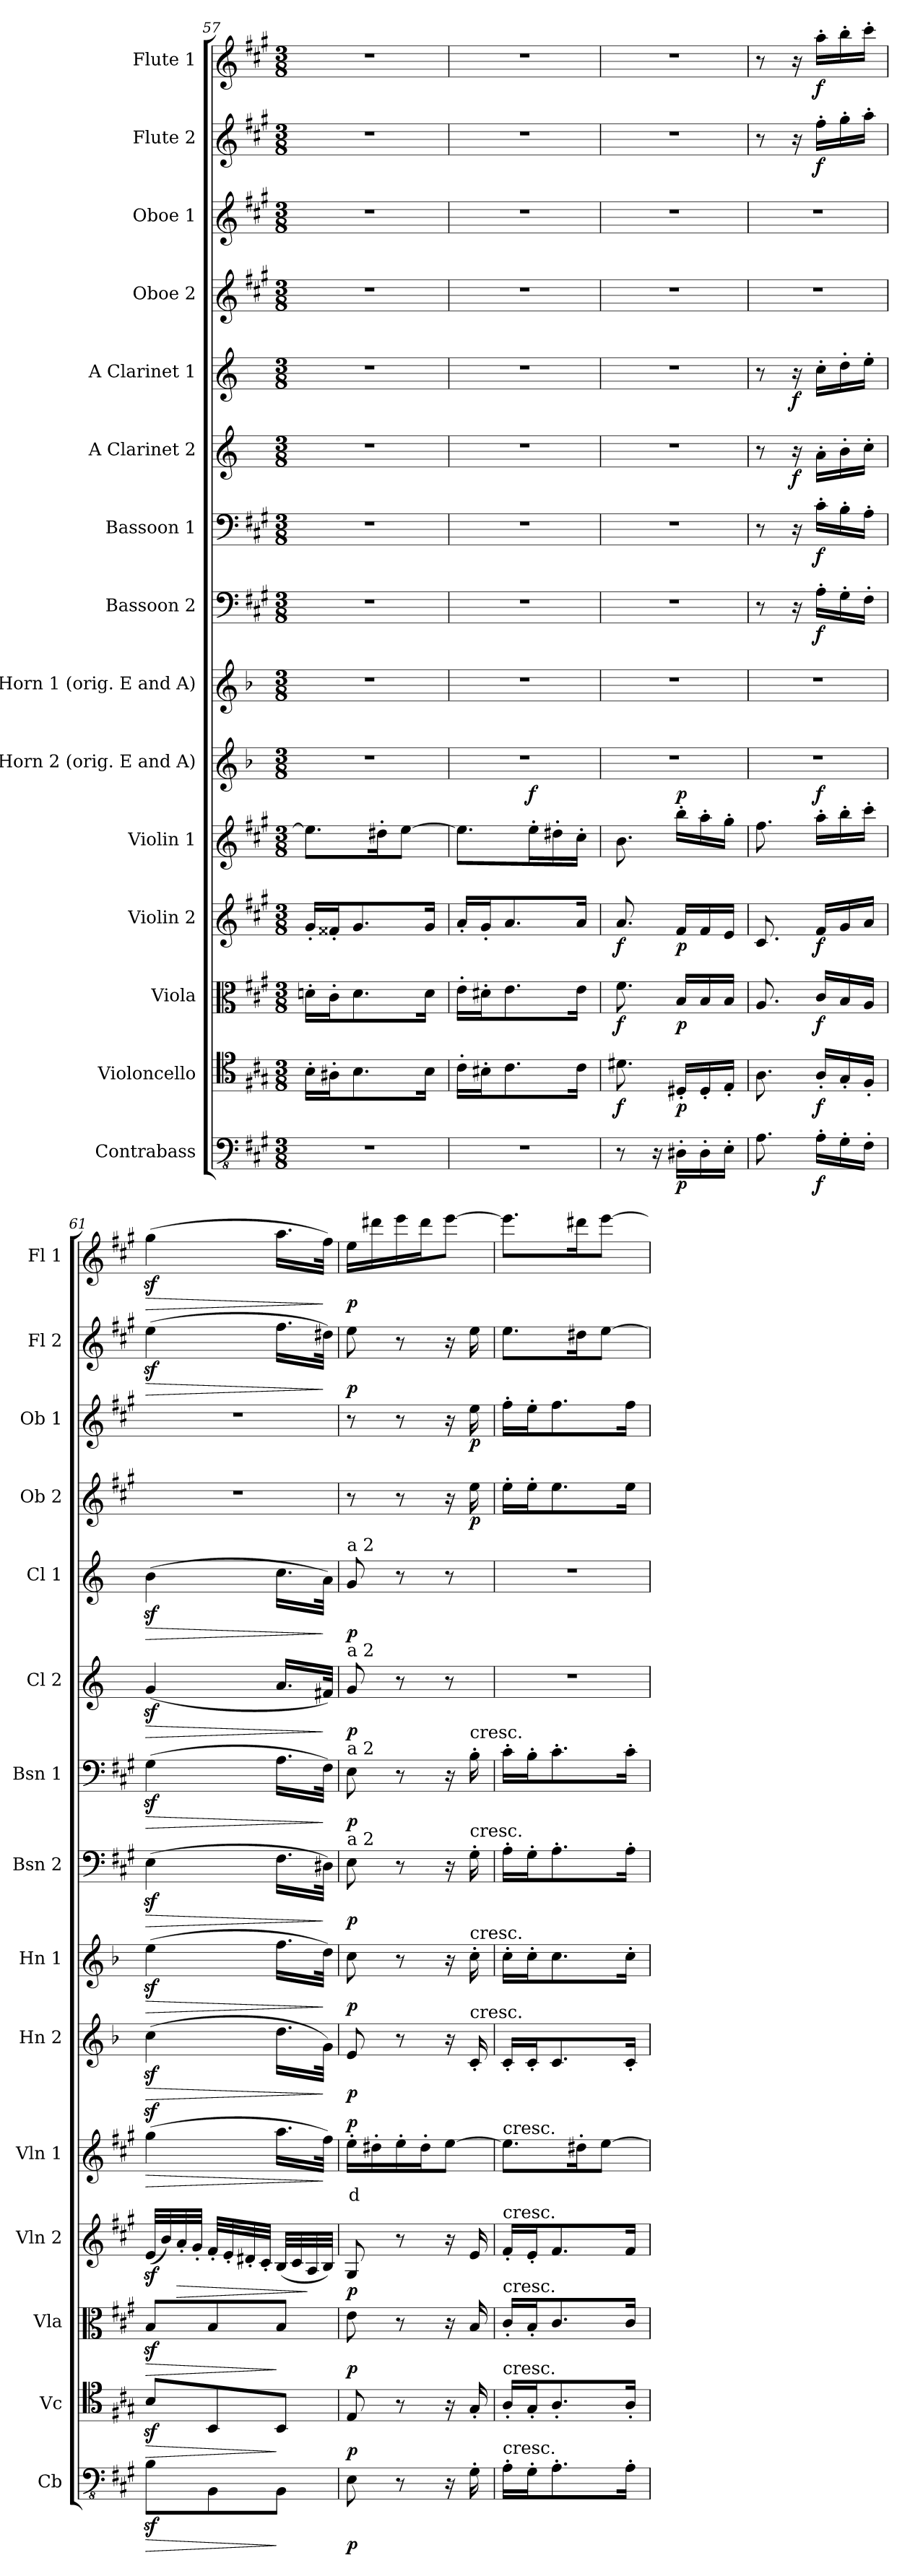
**kern	**dynam	**kern	**dynam	**kern	**dynam	**kern	**dynam	**kern	**text	**dynam	**kern	**dynam	**kern	**dynam	**kern	**dynam	**kern	**dynam	**kern	**dynam	**kern	**dynam	**kern	**dynam	**kern	**dynam	**kern	**dynam	**kern	**dynam
*part15	*part15	*part14	*part14	*part13	*part13	*part12	*part12	*part11	*part11	*part11	*part10	*part10	*part9	*part9	*part8	*part8	*part7	*part7	*part6	*part6	*part5	*part5	*part4	*part4	*part3	*part3	*part2	*part2	*part1	*part1
*staff15	*staff15	*staff14	*staff14	*staff13	*staff13	*staff12	*staff12	*staff11	*staff11	*staff11	*staff10	*staff10	*staff9	*staff9	*staff8	*staff8	*staff7	*staff7	*staff6	*staff6	*staff5	*staff5	*staff4	*staff4	*staff3	*staff3	*staff2	*staff2	*staff1	*staff1
*I"Contrabass	*	*I"Violoncello	*	*I"Viola	*	*I"Violin 2	*	*I"Violin 1	*	*	*I"E Horn 2 (orig. E and A)	*	*I"E Horn 1 (orig. E and A)	*	*I"Bassoon 2	*	*I"Bassoon 1	*	*I"A Clarinet 2	*	*I"A Clarinet 1	*	*I"Oboe 2	*	*I"Oboe 1	*	*I"Flute 2	*	*I"Flute 1	*
*I'Cb	*	*I'Vc	*	*I'Vla	*	*I'Vln 2	*	*I'Vln 1	*	*	*I'Hn 2	*	*I'Hn 1	*	*I'Bsn 2	*	*I'Bsn 1	*	*I'Cl 2	*	*I'Cl 1	*	*I'Ob 2	*	*I'Ob 1	*	*I'Fl 2	*	*I'Fl 1	*
*clefFv4	*	*clefC4	*	*clefC3	*	*clefG2	*	*clefG2	*	*	*clefG2	*	*clefG2	*	*clefF4	*	*clefF4	*	*clefG2	*	*clefG2	*	*clefG2	*	*clefG2	*	*clefG2	*	*clefG2	*
*	*	*	*	*	*	*	*	*	*	*	*ITrd5c8	*	*ITrd5c8	*	*	*	*	*	*ITrd2c3	*	*ITrd2c3	*	*	*	*	*	*	*	*	*
*k[f#c#g#]	*	*k[f#c#g#]	*	*k[f#c#g#]	*	*k[f#c#g#]	*	*k[f#c#g#]	*	*	*k[f#c#g#]	*	*k[f#c#g#]	*	*k[f#c#g#]	*	*k[f#c#g#]	*	*k[f#c#g#]	*	*k[f#c#g#]	*	*k[f#c#g#]	*	*k[f#c#g#]	*	*k[f#c#g#]	*	*k[f#c#g#]	*
*M3/8	*	*M3/8	*	*M3/8	*	*M3/8	*	*M3/8	*	*	*M3/8	*	*M3/8	*	*M3/8	*	*M3/8	*	*M3/8	*	*M3/8	*	*M3/8	*	*M3/8	*	*M3/8	*	*M3/8	*
=57	=57	=57	=57	=57	=57	=57	=57	=57	=57	=57	=57	=57	=57	=57	=57	=57	=57	=57	=57	=57	=57	=57	=57	=57	=57	=57	=57	=57	=57	=57
4.r	.	16B'\LL	.	16dn'\LL	.	16g#'/LL	.	8.ee\L]	.	.	4.r	.	4.r	.	4.r	.	4.r	.	4.r	.	4.r	.	4.r	.	4.r	.	4.r	.	4.r	.
.	.	16A#X'\J	.	16c#'\J	.	16f##X'/J	.	.	.	.	.	.	.	.	.	.	.	.	.	.	.	.	.	.	.	.	.	.	.	.
.	.	8.B\	.	8.d\	.	8.g#/	.	.	.	.	.	.	.	.	.	.	.	.	.	.	.	.	.	.	.	.	.	.	.	.
.	.	.	.	.	.	.	.	16dd#X'\K	.	.	.	.	.	.	.	.	.	.	.	.	.	.	.	.	.	.	.	.	.	.
.	.	.	.	.	.	.	.	[8ee\J	.	.	.	.	.	.	.	.	.	.	.	.	.	.	.	.	.	.	.	.	.	.
.	.	16B\Jk	.	16d\Jk	.	16g#/Jk	.	.	.	.	.	.	.	.	.	.	.	.	.	.	.	.	.	.	.	.	.	.	.	.
=58	=58	=58	=58	=58	=58	=58	=58	=58	=58	=58	=58	=58	=58	=58	=58	=58	=58	=58	=58	=58	=58	=58	=58	=58	=58	=58	=58	=58	=58	=58
4.r	.	16c#'\LL	.	16e'\LL	.	16a'/LL	.	8.ee\L]	.	.	4.r	.	4.r	.	4.r	.	4.r	.	4.r	.	4.r	.	4.r	.	4.r	.	4.r	.	4.r	.
.	.	16B#X'\J	.	16d#X'\J	.	16g#'/J	.	.	.	.	.	.	.	.	.	.	.	.	.	.	.	.	.	.	.	.	.	.	.	.
.	.	8.c#\	.	8.e\	.	8.a/	.	.	.	.	.	.	.	.	.	.	.	.	.	.	.	.	.	.	.	.	.	.	.	.
!	!	!	!	!	!	!	!	!	!	!LO:DY:b	!	!	!	!	!	!	!	!	!	!	!	!	!	!	!	!	!	!	!	!
.	.	.	.	.	.	.	.	16ee'\L	.	f	.	.	.	.	.	.	.	.	.	.	.	.	.	.	.	.	.	.	.	.
.	.	.	.	.	.	.	.	16dd#X'\	.	.	.	.	.	.	.	.	.	.	.	.	.	.	.	.	.	.	.	.	.	.
.	.	16c#\Jk	.	16e\Jk	.	16a/Jk	.	16cc#'\JJ	.	.	.	.	.	.	.	.	.	.	.	.	.	.	.	.	.	.	.	.	.	.
=59	=59	=59	=59	=59	=59	=59	=59	=59	=59	=59	=59	=59	=59	=59	=59	=59	=59	=59	=59	=59	=59	=59	=59	=59	=59	=59	=59	=59	=59	=59
!	!	!	!LO:DY:b	!	!LO:DY:b	!	!LO:DY:b	!	!	!	!	!	!	!	!	!	!	!	!	!	!	!	!	!	!	!	!	!	!	!
8r	.	8.d#X\	f	8.f#\	f	8.a/	f	8.b\	.	.	4.r	.	4.r	.	4.r	.	4.r	.	4.r	.	4.r	.	4.r	.	4.r	.	4.r	.	4.r	.
16r	.	.	.	.	.	.	.	.	.	.	.	.	.	.	.	.	.	.	.	.	.	.	.	.	.	.	.	.	.	.
!	!LO:DY:b	!	!LO:DY:b	!	!LO:DY:b	!	!LO:DY:b	!	!	!LO:DY:b	!	!	!	!	!	!	!	!	!	!	!	!	!	!	!	!	!	!	!	!
16DD#X'\LL	p	16D#X'/LL	p	16B/LL	p	16f#/LL	p	16bb'\LL	.	p	.	.	.	.	.	.	.	.	.	.	.	.	.	.	.	.	.	.	.	.
16DD#'\	.	16D#'/	.	16B/	.	16f#/	.	16aa'\	.	.	.	.	.	.	.	.	.	.	.	.	.	.	.	.	.	.	.	.	.	.
16EE'\JJ	.	16E'/JJ	.	16B/JJ	.	16e/JJ	.	16gg#'\JJ	.	.	.	.	.	.	.	.	.	.	.	.	.	.	.	.	.	.	.	.	.	.
=60	=60	=60	=60	=60	=60	=60	=60	=60	=60	=60	=60	=60	=60	=60	=60	=60	=60	=60	=60	=60	=60	=60	=60	=60	=60	=60	=60	=60	=60	=60
8.AA\	.	8.A\	.	8.A/	.	8.c#/	.	8.ff#\	.	.	4.r	.	4.r	.	8r	.	8r	.	8r	.	8r	.	4.r	.	4.r	.	8r	.	8r	.
!	!	!	!	!	!	!	!	!	!	!	!	!	!	!	!	!	!	!	!	!LO:DY:b	!	!LO:DY:b	!	!	!	!	!	!	!	!
.	.	.	.	.	.	.	.	.	.	.	.	.	.	.	16r	.	16r	.	16r	f	16r	f	.	.	.	.	16r	.	16r	.
!	!LO:DY:b	!	!LO:DY:b	!	!LO:DY:b	!	!LO:DY:b	!	!	!LO:DY:b	!	!	!	!	!	!LO:DY:b	!	!LO:DY:b	!	!	!	!	!	!	!	!	!	!LO:DY:b	!	!LO:DY:b
16AA'\LL	f	16A'/LL	f	16c#/LL	f	16f#/LL	f	16aa'\LL	.	f	.	.	.	.	16A'\LL	f	16c#'\LL	f	16f#'\LL	.	16a'\LL	.	.	.	.	.	16ff#'\LL	f	16aa'\LL	f
16GG#'\	.	16G#'/	.	16B/	.	16g#/	.	16bb'\	.	.	.	.	.	.	16G#'\	.	16B'\	.	16g#'\	.	16b'\	.	.	.	.	.	16gg#'\	.	16bb'\	.
16FF#'\JJ	.	16F#'/JJ	.	16A/JJ	.	16a/JJ	.	16ccc#'\JJ	.	.	.	.	.	.	16F#'\JJ	.	16A'\JJ	.	16a'\JJ	.	16cc#'\JJ	.	.	.	.	.	16aa'\JJ	.	16ccc#'\JJ	.
=61	=61	=61	=61	=61	=61	=61	=61	=61	=61	=61	=61	=61	=61	=61	=61	=61	=61	=61	=61	=61	=61	=61	=61	=61	=61	=61	=61	=61	=61	=61
!	!LO:HP:b	!	!LO:HP:b	!	!LO:HP:b	!	!	!	!	!LO:HP:b	!	!LO:HP:b	!	!LO:HP:b	!	!LO:HP:b	!	!LO:HP:b	!	!LO:HP:b	!	!LO:HP:b	!	!	!	!	!	!LO:HP:b	!	!LO:HP:b
8BBz<\L	>	8Bz</L	>	8Bz</L	>	(32ez</LLL	.	(4gg#z<\	.	>	(4ez<\	>	(4g#z<\	>	(4Ez<\	>	(4G#z<\	>	(4ez</	>	(4g#z<\	>	4.r	.	4.r	.	(4eez<\	>	(4gg#z<\	>
.	.	.	.	.	.	32b/)	.	.	.	.	.	.	.	.	.	.	.	.	.	.	.	.	.	.	.	.	.	.	.	.
!	!	!	!	!	!	!	!LO:HP:b	!	!	!	!	!	!	!	!	!	!	!	!	!	!	!	!	!	!	!	!	!	!	!
.	.	.	.	.	.	32a'/	>	.	.	.	.	.	.	.	.	.	.	.	.	.	.	.	.	.	.	.	.	.	.	.
.	.	.	.	.	.	32g#'/JJJ	.	.	.	.	.	.	.	.	.	.	.	.	.	.	.	.	.	.	.	.	.	.	.	.
8BBB\	.	8BB/	.	8B/	.	32f#'/LLL	.	.	.	.	.	.	.	.	.	.	.	.	.	.	.	.	.	.	.	.	.	.	.	.
.	.	.	.	.	.	32e'/	.	.	.	.	.	.	.	.	.	.	.	.	.	.	.	.	.	.	.	.	.	.	.	.
.	.	.	.	.	.	32d#X'/	.	.	.	.	.	.	.	.	.	.	.	.	.	.	.	.	.	.	.	.	.	.	.	.
.	.	.	.	.	.	32c#'/JJJ	.	.	.	.	.	.	.	.	.	.	.	.	.	.	.	.	.	.	.	.	.	.	.	.
8BBB\J	]	8BB/J	]	8B/J	]	(32B/LLL	.	16.aa\LL	.	.	16.f#\LL	.	16.a\LL	.	16.F#\LL	.	16.A\LL	.	16.f#/LL	.	16.a\LL	.	.	.	.	.	16.ff#\LL	.	16.aa\LL	.
.	.	.	.	.	.	32c#/	.	.	.	.	.	.	.	.	.	.	.	.	.	.	.	.	.	.	.	.	.	.	.	.
.	.	.	.	.	.	32A/	]	.	.	.	.	.	.	.	.	.	.	.	.	.	.	.	.	.	.	.	.	.	.	.
.	.	.	.	.	.	32B/JJJ)	.	32ff#\JJk)	.	]	32B\JJk)	]	32f#\JJk)	]	32D#X\JJk)	]	32F#\JJk)	]	32d#X/JJk)	]	32f#\JJk)	]	.	.	.	.	32dd#X\JJk)	]	32ff#\JJk)	]
=62	=62	=62	=62	=62	=62	=62	=62	=62	=62	=62	=62	=62	=62	=62	=62	=62	=62	=62	=62	=62	=62	=62	=62	=62	=62	=62	=62	=62	=62	=62
!	!	!	!	!	!	!	!	!	!	!	!	!	!	!	!	!	!	!	!	!	!LO:TX:a:t=a 2	!	!	!	!	!	!	!	!	!
!	!	!	!	!	!	!	!	!	!	!	!	!	!	!	!	!	!	!	!LO:TX:a:t=a 2	!	!	!	!	!	!	!	!	!	!	!
!	!	!	!	!	!	!	!	!	!	!	!	!	!	!	!	!	!LO:TX:a:t=a 2	!	!	!	!	!	!	!	!	!	!	!	!	!
!	!	!	!	!	!	!	!	!	!	!	!	!	!	!	!LO:TX:a:t=a 2	!	!	!	!	!	!	!	!	!	!	!	!	!	!	!
!	!LO:DY:b	!	!LO:DY:b	!	!LO:DY:b	!	!LO:DY:b	!	!LO:LY:b:color=#FF0000	!LO:DY:b	!	!LO:DY:b	!	!LO:DY:b	!	!LO:DY:b	!	!LO:DY:b	!	!LO:DY:b	!	!LO:DY:b	!	!	!	!	!	!LO:DY:b	!	!LO:DY:b
8EE\	p	8E/	p	8e\	p	8G#/	p	16ee'\LL	d	p	8G#/	p	8e\	p	8E\	p	8E\	p	8e/	p	8e/	p	8r	.	8r	.	8ee\	p	16ee\LL	p
.	.	.	.	.	.	.	.	16dd#X'\	.	.	.	.	.	.	.	.	.	.	.	.	.	.	.	.	.	.	.	.	16ddd#X\	.
8r	.	8r	.	8r	.	8r	.	16ee'\	.	.	8r	.	8r	.	8r	.	8r	.	8r	.	8r	.	8r	.	8r	.	8r	.	16eee\	.
.	.	.	.	.	.	.	.	16dd#'\J	.	.	.	.	.	.	.	.	.	.	.	.	.	.	.	.	.	.	.	.	16ddd#\J	.
16r	.	16r	.	16r	.	16r	.	[8ee\J	.	.	16r	.	16r	.	16r	.	16r	.	8r	.	8r	.	16r	.	16r	.	16r	.	[8eee\J	.
!	!	!	!	!	!	!	!	!	!	!	!	!	!	!	!	!	!LO:TX:a:t=cresc.	!	!	!	!	!	!	!	!	!	!	!	!	!
!	!	!	!	!	!	!	!	!	!	!	!	!	!	!	!LO:TX:a:t=cresc.	!	!	!	!	!	!	!	!	!	!	!	!	!	!	!
!	!	!	!	!	!	!	!	!	!	!	!	!	!LO:TX:a:t=cresc.	!	!	!	!	!	!	!	!	!	!	!	!	!	!	!	!	!
!	!	!	!	!	!	!	!	!	!	!	!LO:TX:a:t=cresc.	!	!	!	!	!	!	!	!	!	!	!	!	!	!	!	!	!	!	!
!	!	!	!	!	!	!	!	!	!	!	!	!	!	!	!	!	!	!	!	!	!	!	!	!LO:DY:b	!	!LO:DY:b	!	!	!	!
16GG#'\	.	16G#'/	.	16B/	.	16e/	.	.	.	.	16E'/	.	16e'\	.	16G#'\	.	16B'\	.	.	.	.	.	16ee\	p	16ee\	p	16ee\	.	.	.
!!LO:PB:g=z
=63	=63	=63	=63	=63	=63	=63	=63	=63	=63	=63	=63	=63	=63	=63	=63	=63	=63	=63	=63	=63	=63	=63	=63	=63	=63	=63	=63	=63	=63	=63
!	!	!	!	!	!	!	!	!LO:TX:a:t=cresc.	!	!	!	!	!	!	!	!	!	!	!	!	!	!	!	!	!	!	!	!	!	!
!	!	!	!	!	!	!LO:TX:a:t=cresc.	!	!	!	!	!	!	!	!	!	!	!	!	!	!	!	!	!	!	!	!	!	!	!	!
!	!	!	!	!LO:TX:a:t=cresc.	!	!	!	!	!	!	!	!	!	!	!	!	!	!	!	!	!	!	!	!	!	!	!	!	!	!
!	!	!LO:TX:a:t=cresc.	!	!	!	!	!	!	!	!	!	!	!	!	!	!	!	!	!	!	!	!	!	!	!	!	!	!	!	!
!LO:TX:a:t=cresc.	!	!	!	!	!	!	!	!	!	!	!	!	!	!	!	!	!	!	!	!	!	!	!	!	!	!	!	!	!	!
16AA'\LL	.	16A'/LL	.	16c#'/LL	.	16f#'/LL	.	8.ee\L]	.	.	16E'/LL	.	16e'\LL	.	16A'\LL	.	16c#'\LL	.	4.r	.	4.r	.	16ee'\LL	.	16ff#'\LL	.	8.ee\L	.	8.eee\L]	.
16GG#'\J	.	16G#'/J	.	16B'/J	.	16e'/J	.	.	.	.	16E'/J	.	16e'\J	.	16G#'\J	.	16B'\J	.	.	.	.	.	16ee'\J	.	16ee'\J	.	.	.	.	.
8.AA'\	.	8.A'/	.	8.c#/	.	8.f#/	.	.	.	.	8.E/	.	8.e\	.	8.A'\	.	8.c#'\	.	.	.	.	.	8.ee\	.	8.ff#\	.	.	.	.	.
.	.	.	.	.	.	.	.	16dd#X'\K	.	.	.	.	.	.	.	.	.	.	.	.	.	.	.	.	.	.	16dd#X\K	.	16ddd#X\K	.
.	.	.	.	.	.	.	.	[8ee\J	.	.	.	.	.	.	.	.	.	.	.	.	.	.	.	.	.	.	[8ee\J	.	[8eee\J	.
16AA'\Jk	.	16A'/Jk	.	16c#/Jk	.	16f#/Jk	.	.	.	.	16E'/Jk	.	16e'\Jk	.	16A'\Jk	.	16c#'\Jk	.	.	.	.	.	16ee\Jk	.	16ff#\Jk	.	.	.	.	.
=	=	=	=	=	=	=	=	=	=	=	=	=	=	=	=	=	=	=	=	=	=	=	=	=	=	=	=	=	=	=
*-	*-	*-	*-	*-	*-	*-	*-	*-	*-	*-	*-	*-	*-	*-	*-	*-	*-	*-	*-	*-	*-	*-	*-	*-	*-	*-	*-	*-	*-	*-
